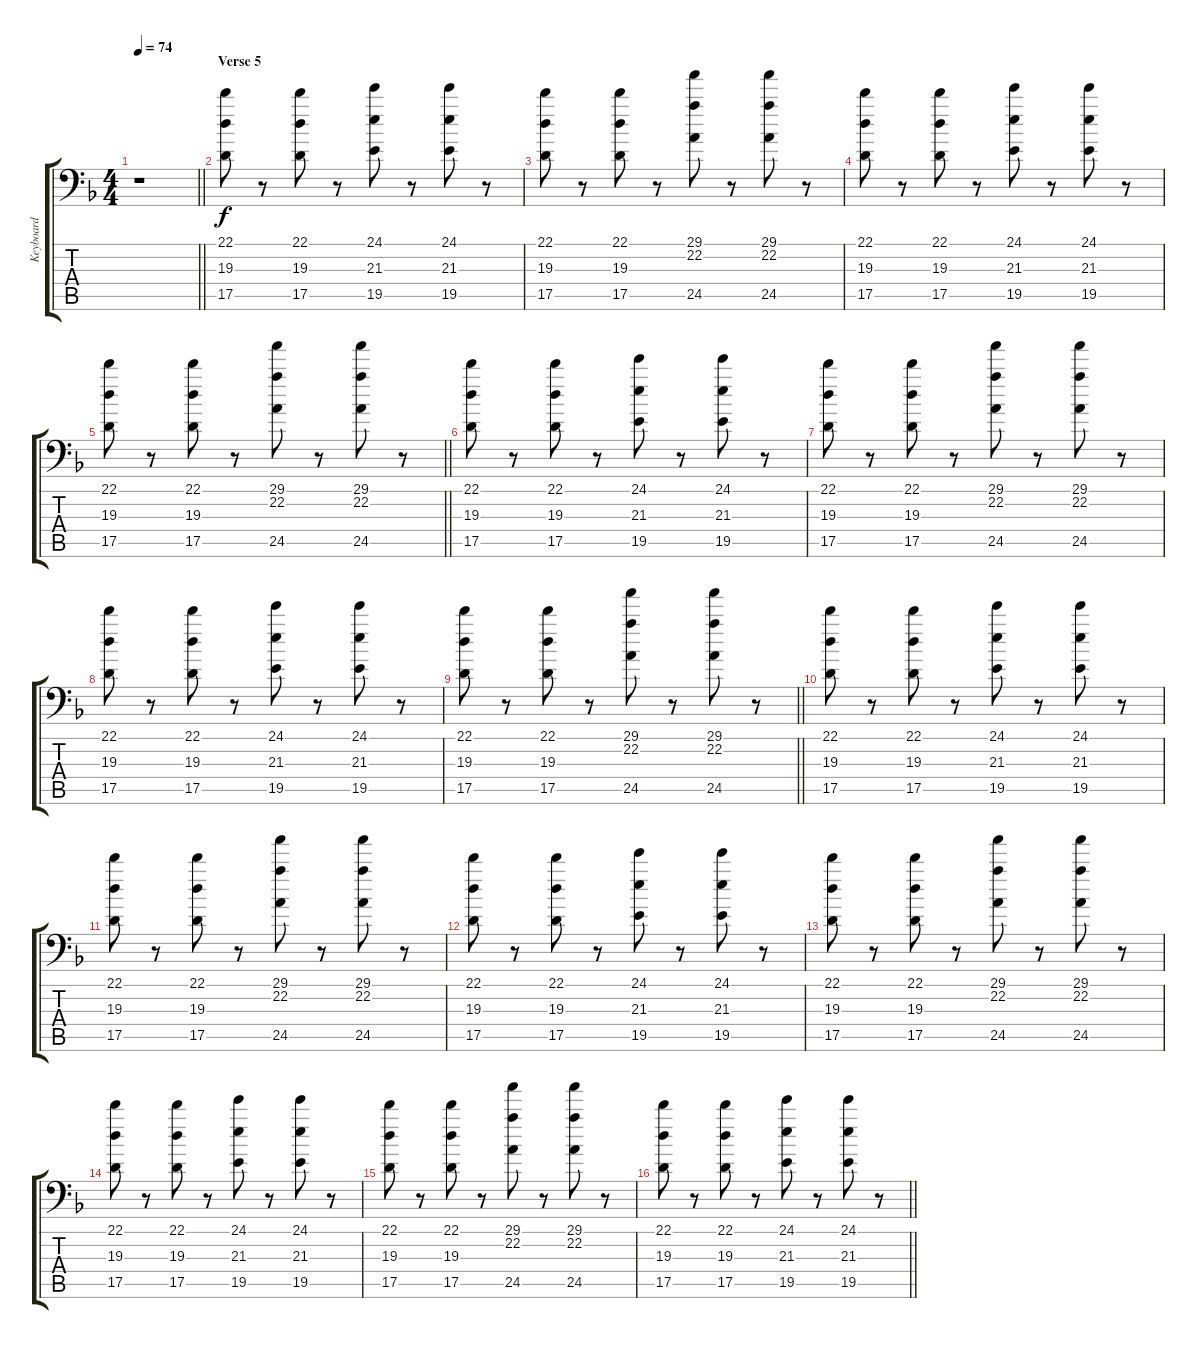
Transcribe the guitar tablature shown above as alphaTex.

\track ("Keyboard" "Keyboard") {instrument pad1newage}
\staff {score tabs}
\tuning (E4 B3 G3 D3 A2 D1) {hide}
\ts (4 4)
\tempo 74
\clef f4
\barLineRight lightlight
\ks f
r.1{dy f} |
\section ("" "Verse 5")
(22.1 19.3 17.5).8{volume 9 instrument pad1newage} r.8 (22.1 19.3 17.5).8 r.8 (24.1 21.3 19.5).8 r.8 (24.1 21.3 19.5).8 r.8 |
(22.1 19.3 17.5).8 r.8 (22.1 19.3 17.5).8 r.8 (29.1 22.2 24.5).8 r.8 (29.1 22.2 24.5).8 r.8 |
(22.1 19.3 17.5).8 r.8 (22.1 19.3 17.5).8 r.8 (24.1 21.3 19.5).8 r.8 (24.1 21.3 19.5).8 r.8 |
\barLineRight lightlight
(22.1 19.3 17.5).8 r.8 (22.1 19.3 17.5).8 r.8 (29.1 22.2 24.5).8 r.8 (29.1 22.2 24.5).8 r.8 |
(22.1 19.3 17.5).8 r.8 (22.1 19.3 17.5).8 r.8 (24.1 21.3 19.5).8 r.8 (24.1 21.3 19.5).8 r.8 |
(22.1 19.3 17.5).8 r.8 (22.1 19.3 17.5).8 r.8 (29.1 22.2 24.5).8 r.8 (29.1 22.2 24.5).8 r.8 |
(22.1 19.3 17.5).8 r.8 (22.1 19.3 17.5).8 r.8 (24.1 21.3 19.5).8 r.8 (24.1 21.3 19.5).8 r.8 |
\barLineRight lightlight
(22.1 19.3 17.5).8 r.8 (22.1 19.3 17.5).8 r.8 (29.1 22.2 24.5).8 r.8 (29.1 22.2 24.5).8 r.8 |
(22.1 19.3 17.5).8 r.8 (22.1 19.3 17.5).8 r.8 (24.1 21.3 19.5).8 r.8 (24.1 21.3 19.5).8 r.8 |
(22.1 19.3 17.5).8 r.8 (22.1 19.3 17.5).8 r.8 (29.1 22.2 24.5).8 r.8 (29.1 22.2 24.5).8 r.8 |
(22.1 19.3 17.5).8 r.8 (22.1 19.3 17.5).8 r.8 (24.1 21.3 19.5).8 r.8 (24.1 21.3 19.5).8 r.8 |
(22.1 19.3 17.5).8 r.8 (22.1 19.3 17.5).8 r.8 (29.1 22.2 24.5).8 r.8 (29.1 22.2 24.5).8 r.8 |
(22.1 19.3 17.5).8 r.8 (22.1 19.3 17.5).8 r.8 (24.1 21.3 19.5).8 r.8 (24.1 21.3 19.5).8 r.8 |
(22.1 19.3 17.5).8 r.8 (22.1 19.3 17.5).8 r.8 (29.1 22.2 24.5).8 r.8 (29.1 22.2 24.5).8 r.8 |
\barLineRight lightlight
(22.1 19.3 17.5).8 r.8 (22.1 19.3 17.5).8 r.8 (24.1 21.3 19.5).8 r.8 (24.1 21.3 19.5).8 r.8
